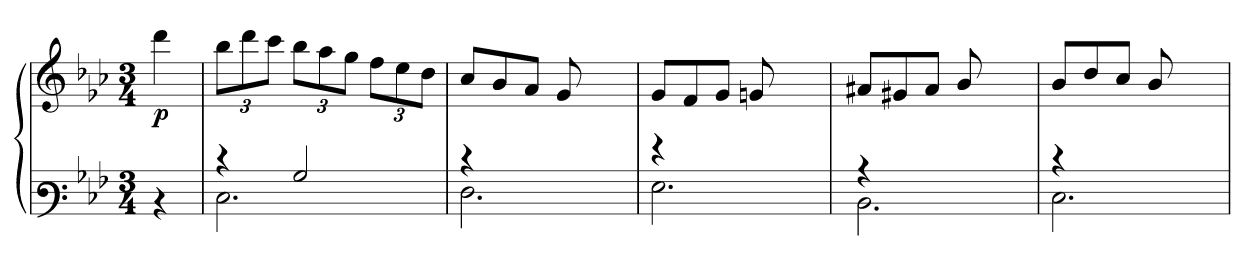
**kern	**kern	**dynam
*part1	*part1	*part1
*staff2	*staff1	*staff1/2
*clefF3	*clefG3	*
*k[b-e-a-]	*k[b-e-a-]	*
*M3/4	*M3/4	*
=	=	=
!	!	!LO:DY:b
4rD	4bb-\	p
=1	=1	=1
*^	*	*
4rd	2.E-\	12gg\L	.
.	.	12bb-\	.
.	.	12aa-\J	.
2B-/	.	12gg\L	.
.	.	12ff\	.
.	.	12ee-\J	.
.	.	12dd\L	.
.	.	12cc\	.
.	.	12b-\J	.
=2	=2	=2	=2
4re	2.F\	8a-/L	.
.	.	8g/	.
2ryy	.	8f/J	.
.	.	8e-/L	.
.	.	4ryy	.
=3	=3	=3	=3
4rf	2.G\	8e-/L	.
.	.	8d/	.
2ryy	.	8e-/J	.
.	.	8en/L	.
.	.	4ryy	.
!!LO:LB:g=z
=4	=4	=4	=4
4rc	2.D\	8f#X/L	.
.	.	8e#X/	.
2ryy	.	8f#/J	.
.	.	8g/L	.
.	.	4ryy	.
=5	=5	=5	=5
4rd	2.E-\	8g/L	.
.	.	8b-/	.
2ryy	.	8a-/J	.
.	.	8g/L	.
.	.	4ryy	.
*v	*v	*	*
=	=	=
*-	*-	*-
